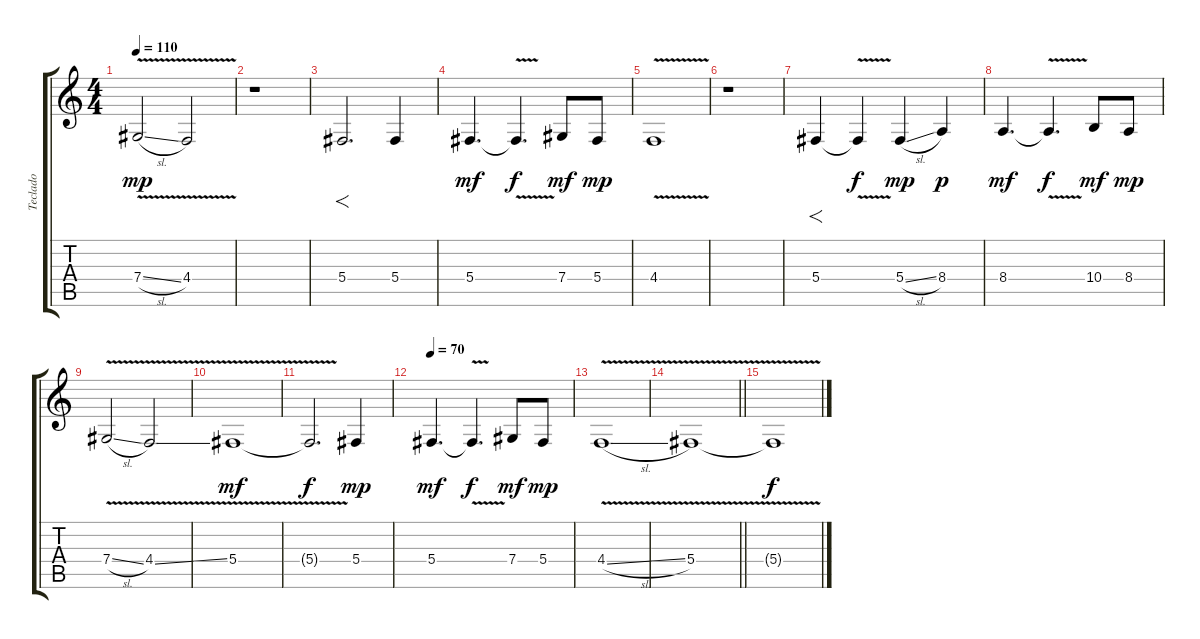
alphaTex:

\track ("Teclado" "Teclado") {instrument viola}
\staff {score tabs}
\tuning (Eb4 Bb3 Gb3 Db3 Ab2 Eb2) {hide}
\ts (4 4)
\tempo 110
\clef g2
\ks c
7.4{v sl}.2{dy mp} 4.4{v}.2 |
r.1 |
5.4.2{f d} 5.4.4 |
5.4.4{d dy mf} 5.4{v t}.4{d dy f} 7.4.8{dy mf} 5.4.8{dy mp} |
4.4{v}.1 |
r.1 |
5.4.4{f} 5.4{v t}.4{dy f} 5.4{sl}.4{dy mp} 8.4.4{dy p} |
8.4.4{d dy mf} 8.4{v t}.4{d dy f} 10.4.8{dy mf} 8.4.8{dy mp} |
7.4{v sl}.2 4.4{v ss}.2 |
5.4{v}.1{dy mf} |
5.4{t}.2{d dy f} 5.4.4{dy mp} |
\tempo 70
5.4.4{d dy mf} 5.4{v t}.4{d dy f} 7.4.8{dy mf} 5.4.8{dy mp} |
4.4{v sl}.1 |
\barLineRight lightlight
5.4{v}.1 |
5.4{t}.1{dy f}
